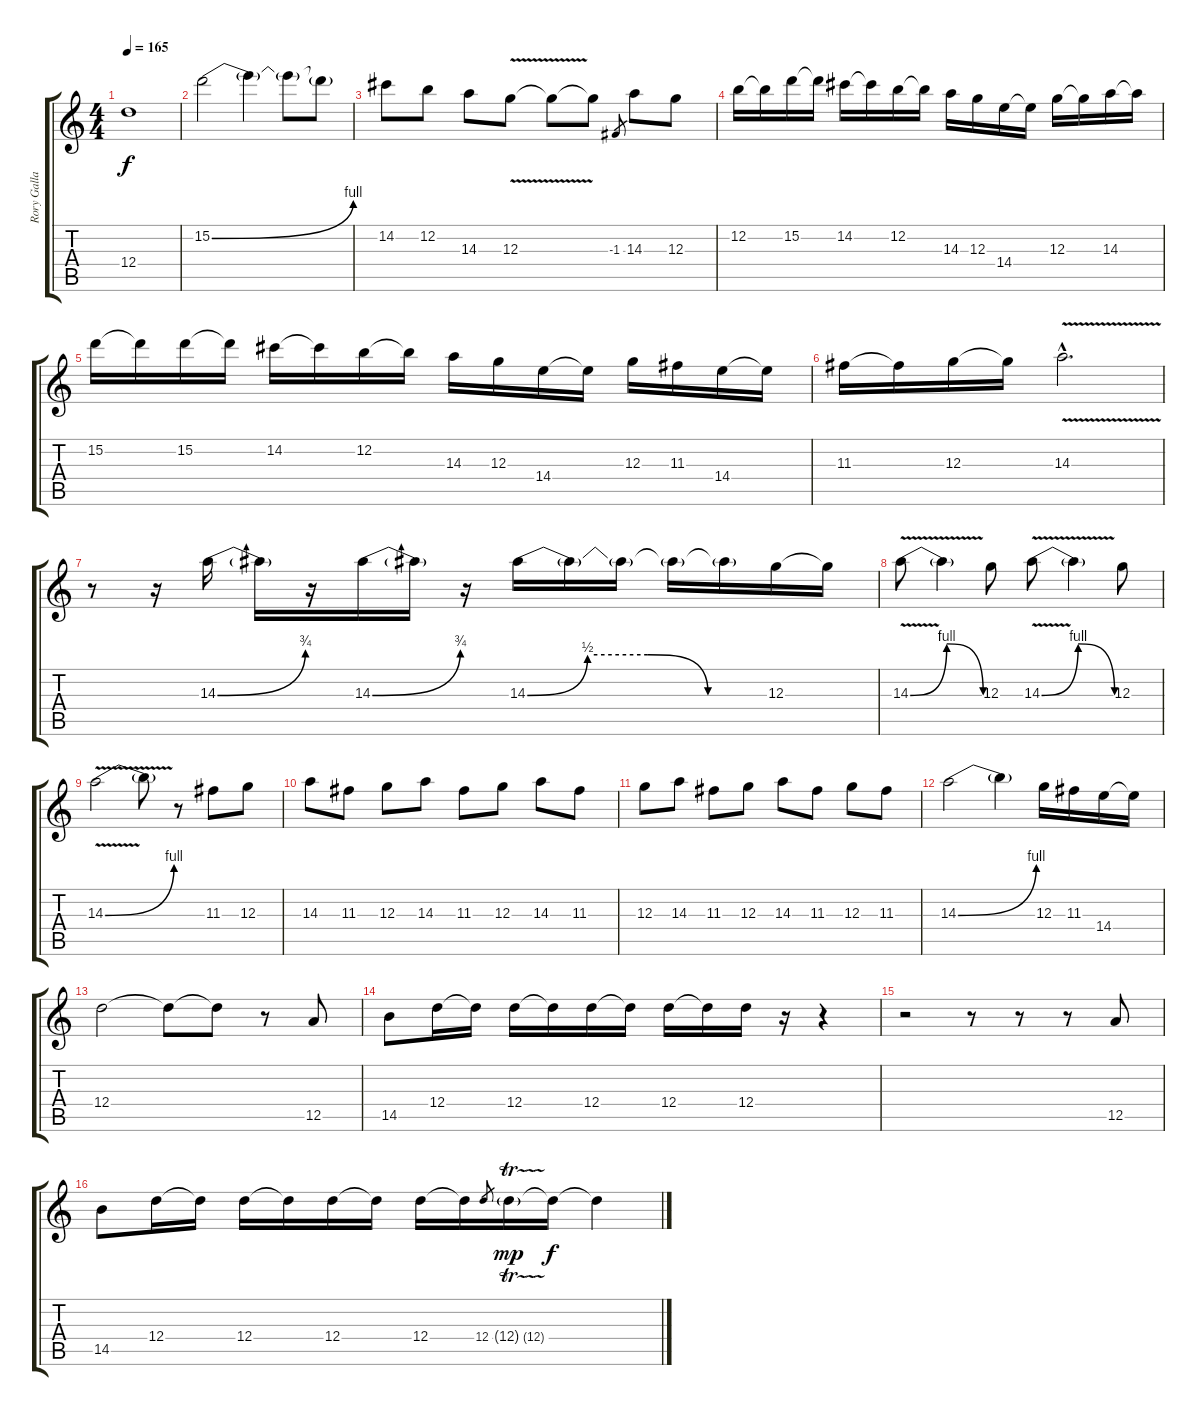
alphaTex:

\track ("Rory Gallagher" "Rory Galla") {instrument overdrivenguitar}
\staff {score tabs}
\tuning (E4 B3 G3 D3 A2 E2) {hide}
\ts (4 4)
\tempo 165
\clef g2
\ks c
12.4{t}.1{dy f} |
15.2{be (bend 0 0 60 4)}.2 15.2{t}.4 15.2{t}.8 15.2{t}.8 |
14.2.8 12.2.8 14.3.8 12.3{v}.8 12.3{t}.8 12.3{t}.8 -1.3.8{gr} 14.3.8 12.3.8 |
12.2.16 12.2{t}.16 15.2.16 15.2{t}.16 14.2.16 14.2{t}.16 12.2.16 12.2{t}.16 14.3.16 12.3.16 14.4.16 14.4{t}.16 12.3.16 12.3{t}.16 14.3.16 14.3{t}.16 |
15.2.16 15.2{t}.16 15.2.16 15.2{t}.16 14.2.16 14.2{t}.16 12.2.16 12.2{t}.16 14.3.16 12.3.16 14.4.16 14.4{t}.16 12.3.16 11.3.16 14.4.16 14.4{t}.16 |
11.3.16 11.3{t}.16 12.3.16 12.3{t}.16 14.3{v hac}.2{d} |
r.8 r.16 14.3{be (bend 0 0 60 3)}.16 14.3{t}.16 r.16 14.3{be (bend 0 0 60 3)}.16 14.3{t}.16 r.16 14.3{be (custom 0 0 15 2 30 2 45 0 60 0)}.16 14.3{t}.16 14.3{t}.16 14.3{t}.16 14.3{t}.16 12.3.16 12.3{t}.16 |
14.3{be (bendrelease 0 0 25 4 45 4 60 0) v}.8{instrument guitarharmonics} 14.3{t}.4 12.3.8 14.3{be (bendrelease 0 0 30 4 48 4 60 0) v}.8 14.3{t}.4 12.3.8 |
14.3{be (bend 0 0 60 4) v}.2 14.3{t}.8 r.8{instrument overdrivenguitar} 11.3.8 12.3.8 |
14.3.8 11.3.8 12.3.8 14.3.8 11.3.8 12.3.8 14.3.8 11.3.8 |
12.3.8 14.3.8 11.3.8 12.3.8 14.3.8 11.3.8 12.3.8 11.3.8 |
14.3{be (bend 0 0 60 4)}.2{instrument guitarharmonics} 14.3{t}.4{instrument overdrivenguitar} 12.3.16 11.3.16 14.4.16 14.4{t}.16 |
12.4.2 12.4{t}.8 12.4{t}.8 r.8{volume 13 instrument electricguitarmuted} 12.5.8 |
14.5.8 12.4.16 12.4{t}.16 12.4.16 12.4{t}.16 12.4.16 12.4{t}.16 12.4.16 12.4{t}.16 12.4.16 r.16 r.4 |
r.2 r.8 r.8 r.8 12.5.8 |
14.5.8 12.4.16 12.4{t}.16 12.4.16 12.4{t}.16 12.4.16 12.4{t}.16 12.4.16 12.4{t}.16 12.4.8{gr} 12.4{tr (12 64) g}.16{dy mp} 12.4{t}.16{dy f} 12.4{t}.4
